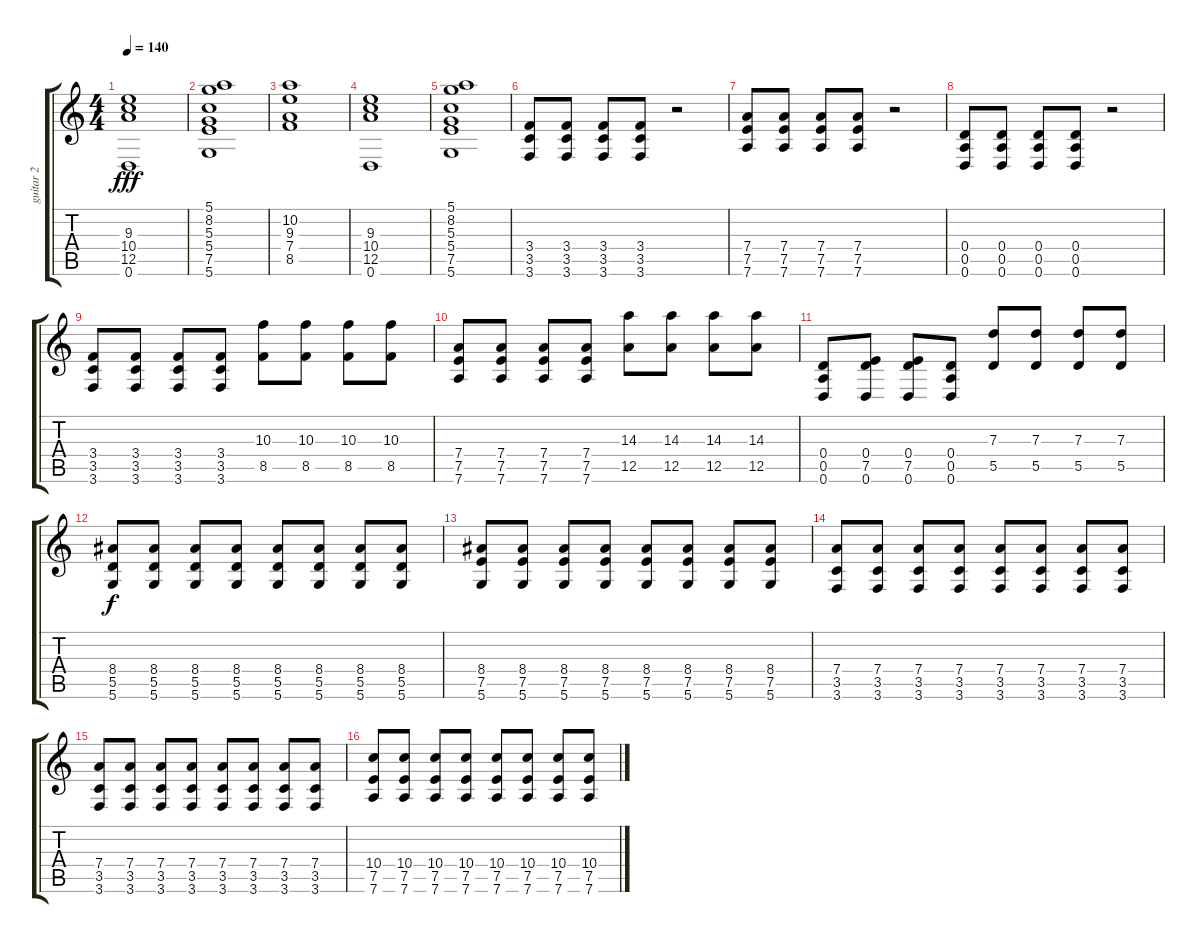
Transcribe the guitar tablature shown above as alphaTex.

\track ("guitar 2" "guitar 2") {instrument distortionguitar}
\staff {score tabs}
\tuning (E4 B3 G3 D3 A2 D2) {hide}
\ts (4 4)
\tempo 140
\clef g2
\ks c
(9.3 10.4 12.5 0.6).1{dy fff} |
(5.1 8.2 5.3 5.4 7.5 5.6).1 |
(10.2 9.3 7.4 8.5).1 |
(9.3 10.4 12.5 0.6).1 |
(5.1 8.2 5.3 5.4 7.5 5.6).1 |
(3.4 3.5 3.6).8{instrument distortionguitar} (3.4 3.5 3.6).8 (3.4 3.5 3.6).8 (3.4 3.5 3.6).8 r.2 |
(7.4 7.5 7.6).8 (7.4 7.5 7.6).8 (7.4 7.5 7.6).8 (7.4 7.5 7.6).8 r.2 |
(0.4 0.5 0.6).8 (0.4 0.5 0.6).8 (0.4 0.5 0.6).8 (0.4 0.5 0.6).8 r.2 |
(3.4 3.5 3.6).8 (3.4 3.5 3.6).8 (3.4 3.5 3.6).8 (3.4 3.5 3.6).8 (10.3 8.5).8 (10.3 8.5).8 (10.3 8.5).8 (10.3 8.5).8 |
(7.4 7.5 7.6).8 (7.4 7.5 7.6).8 (7.4 7.5 7.6).8 (7.4 7.5 7.6).8 (14.3 12.5).8 (14.3 12.5).8 (14.3 12.5).8 (14.3 12.5).8 |
(0.4 0.5 0.6).8 (0.4 7.5 0.6).8 (0.4 7.5 0.6).8 (0.4 0.5 0.6).8 (7.3 5.5).8 (7.3 5.5).8 (7.3 5.5).8 (7.3 5.5).8 |
(8.4 5.5 5.6).8{dy f} (8.4 5.5 5.6).8 (8.4 5.5 5.6).8 (8.4 5.5 5.6).8 (8.4 5.5 5.6).8 (8.4 5.5 5.6).8 (8.4 5.5 5.6).8 (8.4 5.5 5.6).8 |
(8.4 7.5 5.6).8 (8.4 7.5 5.6).8 (8.4 7.5 5.6).8 (8.4 7.5 5.6).8 (8.4 7.5 5.6).8 (8.4 7.5 5.6).8 (8.4 7.5 5.6).8 (8.4 7.5 5.6).8 |
(7.4 3.5 3.6).8 (7.4 3.5 3.6).8 (7.4 3.5 3.6).8 (7.4 3.5 3.6).8 (7.4 3.5 3.6).8 (7.4 3.5 3.6).8 (7.4 3.5 3.6).8 (7.4 3.5 3.6).8 |
(7.4 3.5 3.6).8 (7.4 3.5 3.6).8 (7.4 3.5 3.6).8 (7.4 3.5 3.6).8 (7.4 3.5 3.6).8 (7.4 3.5 3.6).8 (7.4 3.5 3.6).8 (7.4 3.5 3.6).8 |
(10.4 7.5 7.6).8 (10.4 7.5 7.6).8 (10.4 7.5 7.6).8 (10.4 7.5 7.6).8 (10.4 7.5 7.6).8 (10.4 7.5 7.6).8 (10.4 7.5 7.6).8 (10.4 7.5 7.6).8
